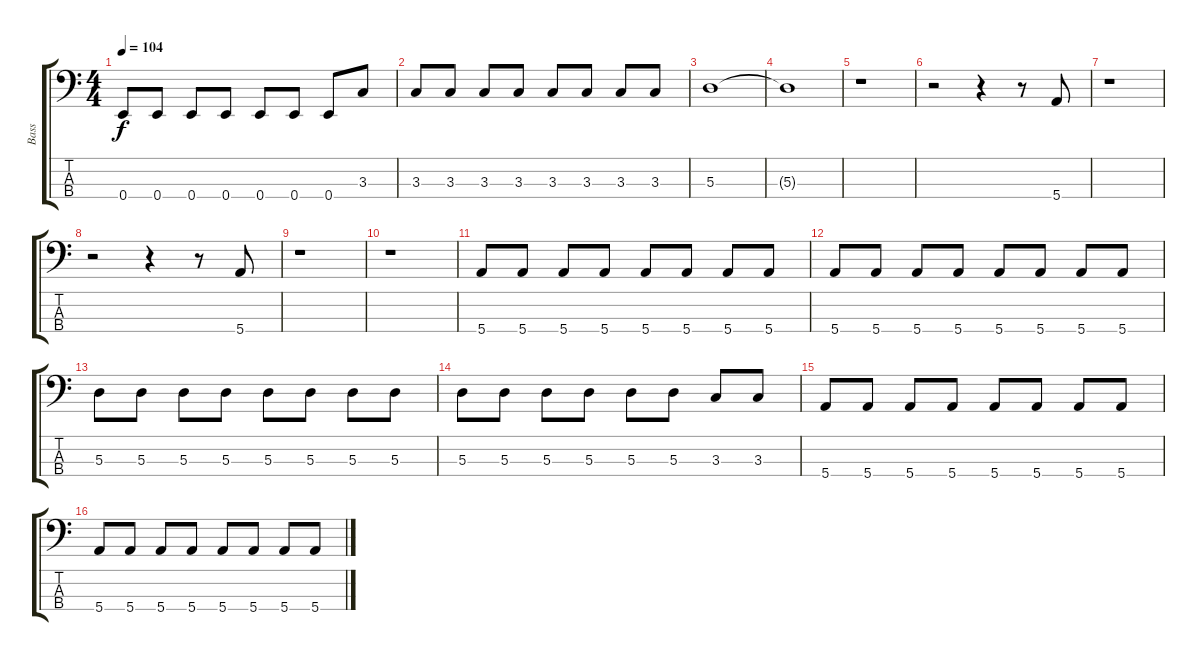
\track ("Bass" "Bass") {instrument slapbass1}
\staff {score tabs}
\tuning (G2 D2 A1 E1) {hide}
\ts (4 4)
\tempo 104
\clef f4
\ks c
0.4.8{dy f} 0.4.8 0.4.8 0.4.8 0.4.8 0.4.8 0.4.8 3.3.8 |
3.3.8 3.3.8 3.3.8 3.3.8 3.3.8 3.3.8 3.3.8 3.3.8 |
5.3.1 |
5.3{t}.1 |
r.1 |
r.2 r.4 r.8 5.4.8 |
r.1 |
r.2 r.4 r.8 5.4.8 |
r.1 |
r.1 |
5.4.8 5.4.8 5.4.8 5.4.8 5.4.8 5.4.8 5.4.8 5.4.8 |
5.4.8 5.4.8 5.4.8 5.4.8 5.4.8 5.4.8 5.4.8 5.4.8 |
5.3.8 5.3.8 5.3.8 5.3.8 5.3.8 5.3.8 5.3.8 5.3.8 |
5.3.8 5.3.8 5.3.8 5.3.8 5.3.8 5.3.8 3.3.8 3.3.8 |
5.4.8 5.4.8 5.4.8 5.4.8 5.4.8 5.4.8 5.4.8 5.4.8 |
5.4.8 5.4.8 5.4.8 5.4.8 5.4.8 5.4.8 5.4.8 5.4.8
